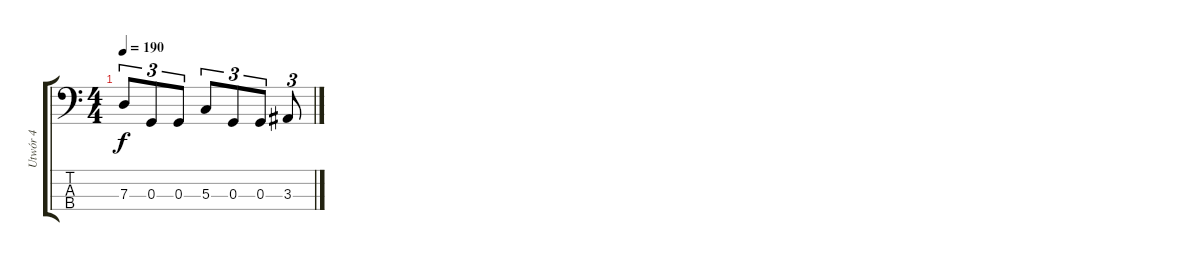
\track ("Utwór 4" "Utwór 4") {instrument electricbassfinger}
\staff {score tabs}
\tuning (F2 C2 G1 D1) {hide}
\ts (4 4)
\tempo 190
\clef f4
\ks c
7.3.8{tu (3 2) dy f} 0.3.8{tu (3 2)} 0.3.8{tu (3 2)} 5.3.8{tu (3 2)} 0.3.8{tu (3 2)} 0.3.8{tu (3 2)} 3.3.8{tu (3 2)}
